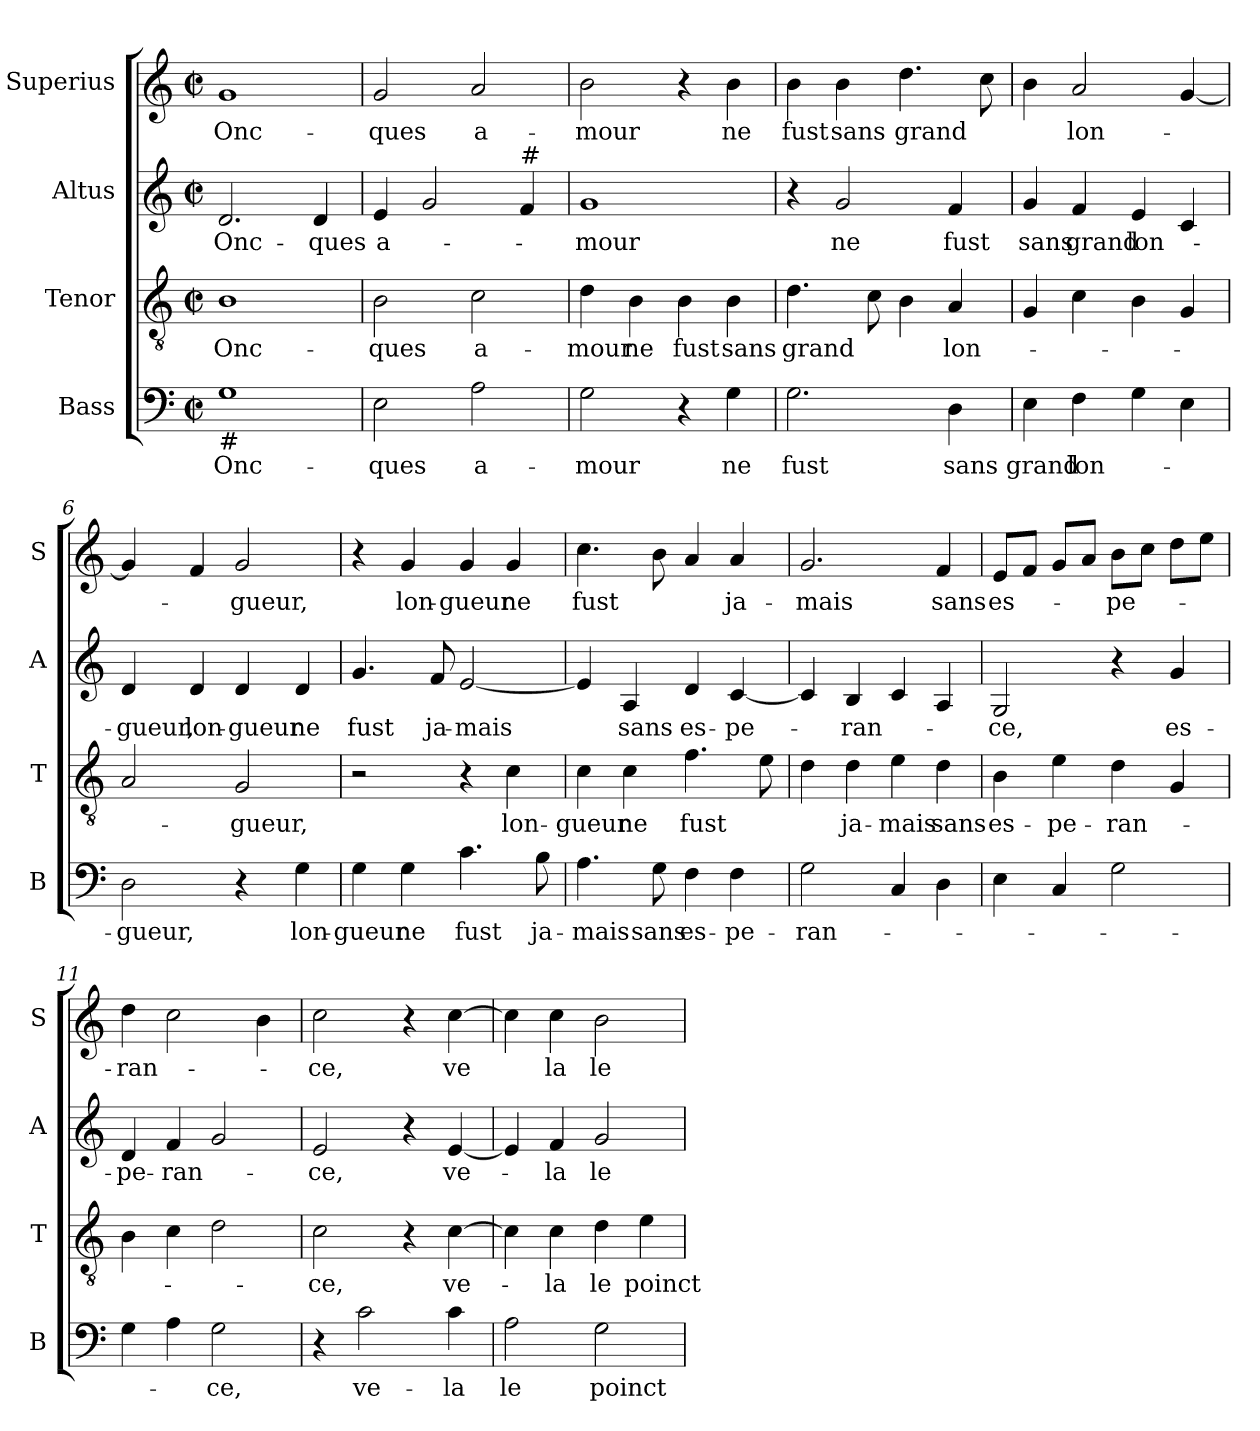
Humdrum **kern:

**kern	**text	**kern	**text	**kern	**text	**kern	**text
*part4	*part4	*part3	*part3	*part2	*part2	*part1	*part1
*staff4	*staff4	*staff3	*staff3	*staff2	*staff2	*staff1	*staff1
*I"Bass	*	*I"Tenor	*	*I"Altus	*	*I"Superius	*
*I'B	*	*I'T	*	*I'A	*	*I'S	*
*clefF4	*	*clefGv2	*	*clefG2	*	*clefG2	*
*k[]	*	*k[]	*	*k[]	*	*k[]	*
*C:	*	*C:	*	*C:	*	*C:	*
*M2/2	*	*M2/2	*	*M2/2	*	*M2/2	*
*met(c|)	*	*met(c|)	*	*met(c|)	*	*met(c|)	*
=1	=1	=1	=1	=1	=1	=1	=1
!LO:TX:b:t=#	!	!	!	!	!	!	!
1G	Onc-	1B	Onc-	2.d/	Onc-	1g	Onc-
.	.	.	.	4d/	-ques	.	.
=2	=2	=2	=2	=2	=2	=2	=2
2E\	-ques	2B\	-ques	4e/	a-	2g/	-ques
.	.	.	.	2g/	.	.	.
2A\	a-	2c\	a-	.	.	2a/	a-
!	!	!	!	!LO:TX:a:t=#	!	!	!
.	.	.	.	4f/	.	.	.
=3	=3	=3	=3	=3	=3	=3	=3
2G\	-mour	4d\	-mour	1g	-mour	2b\	-mour
.	.	4B\	ne	.	.	.	.
4r	.	4B\	fust	.	.	4r	.
4G\	ne	4B\	sans	.	.	4b\	ne
=4	=4	=4	=4	=4	=4	=4	=4
2.G\	fust	4.d\	grand	4r	.	4b\	fust
.	.	.	.	2g/	ne	4b\	sans
.	.	8c\	.	.	.	.	.
.	.	4B\	.	.	.	4.dd\	grand
4D\	sans	4A/	lon-	4f/	fust	.	.
.	.	.	.	.	.	8cc\	.
=5	=5	=5	=5	=5	=5	=5	=5
4E\	grand	4G/	.	4g/	sans	4b\	.
4F\	lon-	4c\	.	4f/	grand	2a/	lon-
4G\	.	4B\	.	4e/	lon-	.	.
4E\	.	4G/	.	4c/	.	[4g/	.
!!LO:LB:g=z
=6	=6	=6	=6	=6	=6	=6	=6
2D\	-gueur,	2A/	.	4d/	-gueur,	4g/]	.
.	.	.	.	4d/	lon-	4f/	.
4r	.	2G/	-gueur,	4d/	-gueur	2g/	-gueur,
4G\	lon-	.	.	4d/	ne	.	.
=7	=7	=7	=7	=7	=7	=7	=7
4G\	-gueur	2r	.	4.g/	fust	4r	.
4G\	ne	.	.	.	.	4g/	lon-
.	.	.	.	8f/	ja-	.	.
4.c\	fust	4r	.	[2e/	-mais	4g/	-gueur
.	.	4c\	lon-	.	.	4g/	ne
8B\	ja-	.	.	.	.	.	.
=8	=8	=8	=8	=8	=8	=8	=8
4.A\	-mais	4c\	-gueur	4e/]	.	4.cc\	fust
.	.	4c\	ne	4A/	sans	.	.
8G\	sans	.	.	.	.	8b\	.
4F\	es-	4.f\	fust	4d/	es-	4a/	.
4F\	-pe-	.	.	[4c/	-pe-	4a/	ja-
.	.	8e\	.	.	.	.	.
=9	=9	=9	=9	=9	=9	=9	=9
2G\	-ran-	4d\	.	4c/]	.	2.g/	-mais
.	.	4d\	ja-	4B/	-ran-	.	.
4C/	.	4e\	-mais	4c/	.	.	.
4D\	.	4d\	sans	4A/	.	4f/	sans
=10	=10	=10	=10	=10	=10	=10	=10
4E\	.	4B\	es-	2G/	-ce,	8e/L	es-
.	.	.	.	.	.	8f/J	.
4C/	.	4e\	-pe-	.	.	8g/L	.
.	.	.	.	.	.	8a/J	.
2G\	.	4d\	-ran-	4r	.	8b\L	-pe-
.	.	.	.	.	.	8cc\J	.
.	.	4G/	.	4g/	es-	8dd\L	.
.	.	.	.	.	.	8ee\J	.
!!LO:LB:g=z
=11	=11	=11	=11	=11	=11	=11	=11
4G\	.	4B\	.	4d/	-pe-	4dd\	-ran-
4A\	.	4c\	.	4f/	-ran-	2cc\	.
2G\	-ce,	2d\	.	2g/	.	.	.
.	.	.	.	.	.	4b\	.
=12	=12	=12	=12	=12	=12	=12	=12
4r	.	2c\	-ce,	2e/	-ce,	2cc\	-ce,
2c\	ve-	.	.	.	.	.	.
.	.	4r	.	4r	.	4r	.
4c\	-la	[4c\	ve-	[4e/	ve-	[4cc\	ve
=13	=13	=13	=13	=13	=13	=13	=13
2A\	le	4c\]	.	4e/]	.	4cc\]	.
.	.	4c\	-la	4f/	-la	4cc\	la
2G\	poinct	4d\	le	2g/	le	2b\	le
.	.	4e\	poinct	.	.	.	.
=	=	=	=	=	=	=	=
*-	*-	*-	*-	*-	*-	*-	*-
